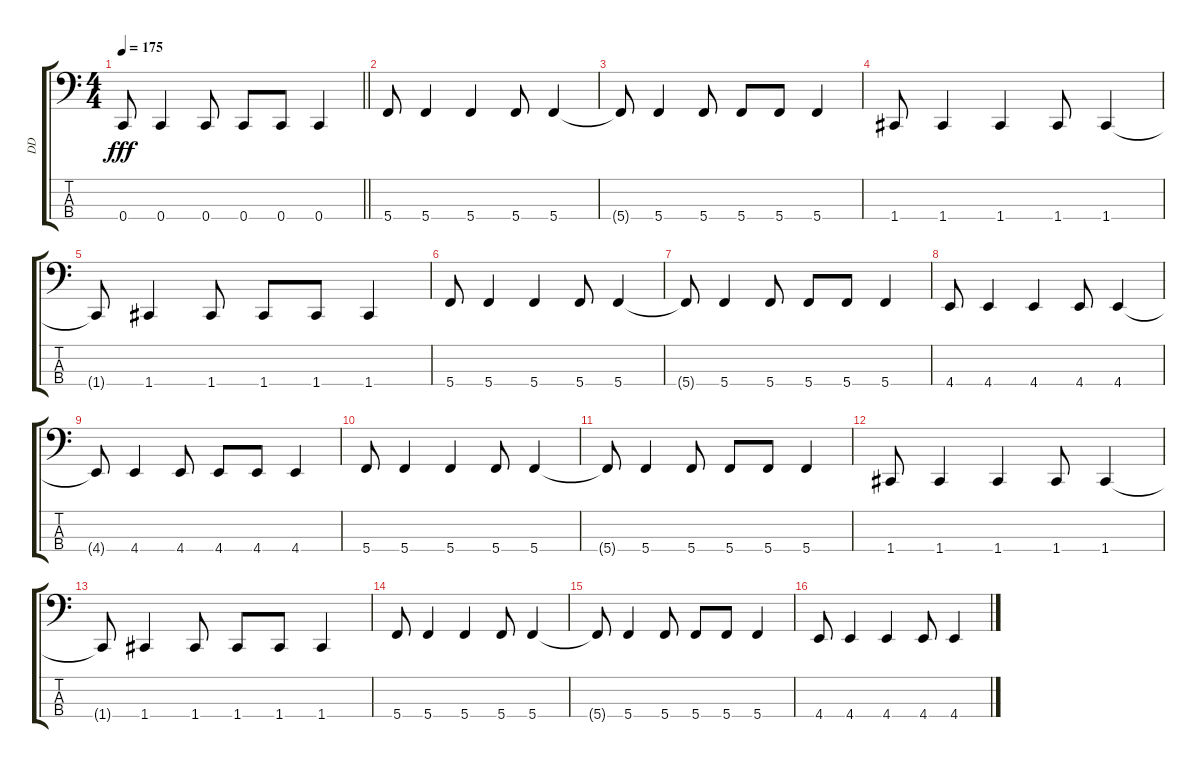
\track ("DD" "DD") {instrument electricbassfinger}
\staff {score tabs}
\tuning (F2 C2 G1 C1) {hide}
\ts (4 4)
\tempo 175
\clef f4
\barLineRight lightlight
\ks c
0.4{t}.8{dy fff} 0.4.4 0.4.8 0.4.8 0.4.8 0.4.4 |
\section ("" "")
5.4.8 5.4.4 5.4.4 5.4.8 5.4.4 |
5.4{t}.8 5.4.4 5.4.8 5.4.8 5.4.8 5.4.4 |
1.4.8 1.4.4 1.4.4 1.4.8 1.4.4 |
1.4{t}.8 1.4.4 1.4.8 1.4.8 1.4.8 1.4.4 |
5.4.8 5.4.4 5.4.4 5.4.8 5.4.4 |
5.4{t}.8 5.4.4 5.4.8 5.4.8 5.4.8 5.4.4 |
4.4.8 4.4.4 4.4.4 4.4.8 4.4.4 |
4.4{t}.8 4.4.4 4.4.8 4.4.8 4.4.8 4.4.4 |
5.4.8 5.4.4 5.4.4 5.4.8 5.4.4 |
5.4{t}.8 5.4.4 5.4.8 5.4.8 5.4.8 5.4.4 |
1.4.8 1.4.4 1.4.4 1.4.8 1.4.4 |
1.4{t}.8 1.4.4 1.4.8 1.4.8 1.4.8 1.4.4 |
5.4.8 5.4.4 5.4.4 5.4.8 5.4.4 |
5.4{t}.8 5.4.4 5.4.8 5.4.8 5.4.8 5.4.4 |
4.4.8 4.4.4 4.4.4 4.4.8 4.4.4
